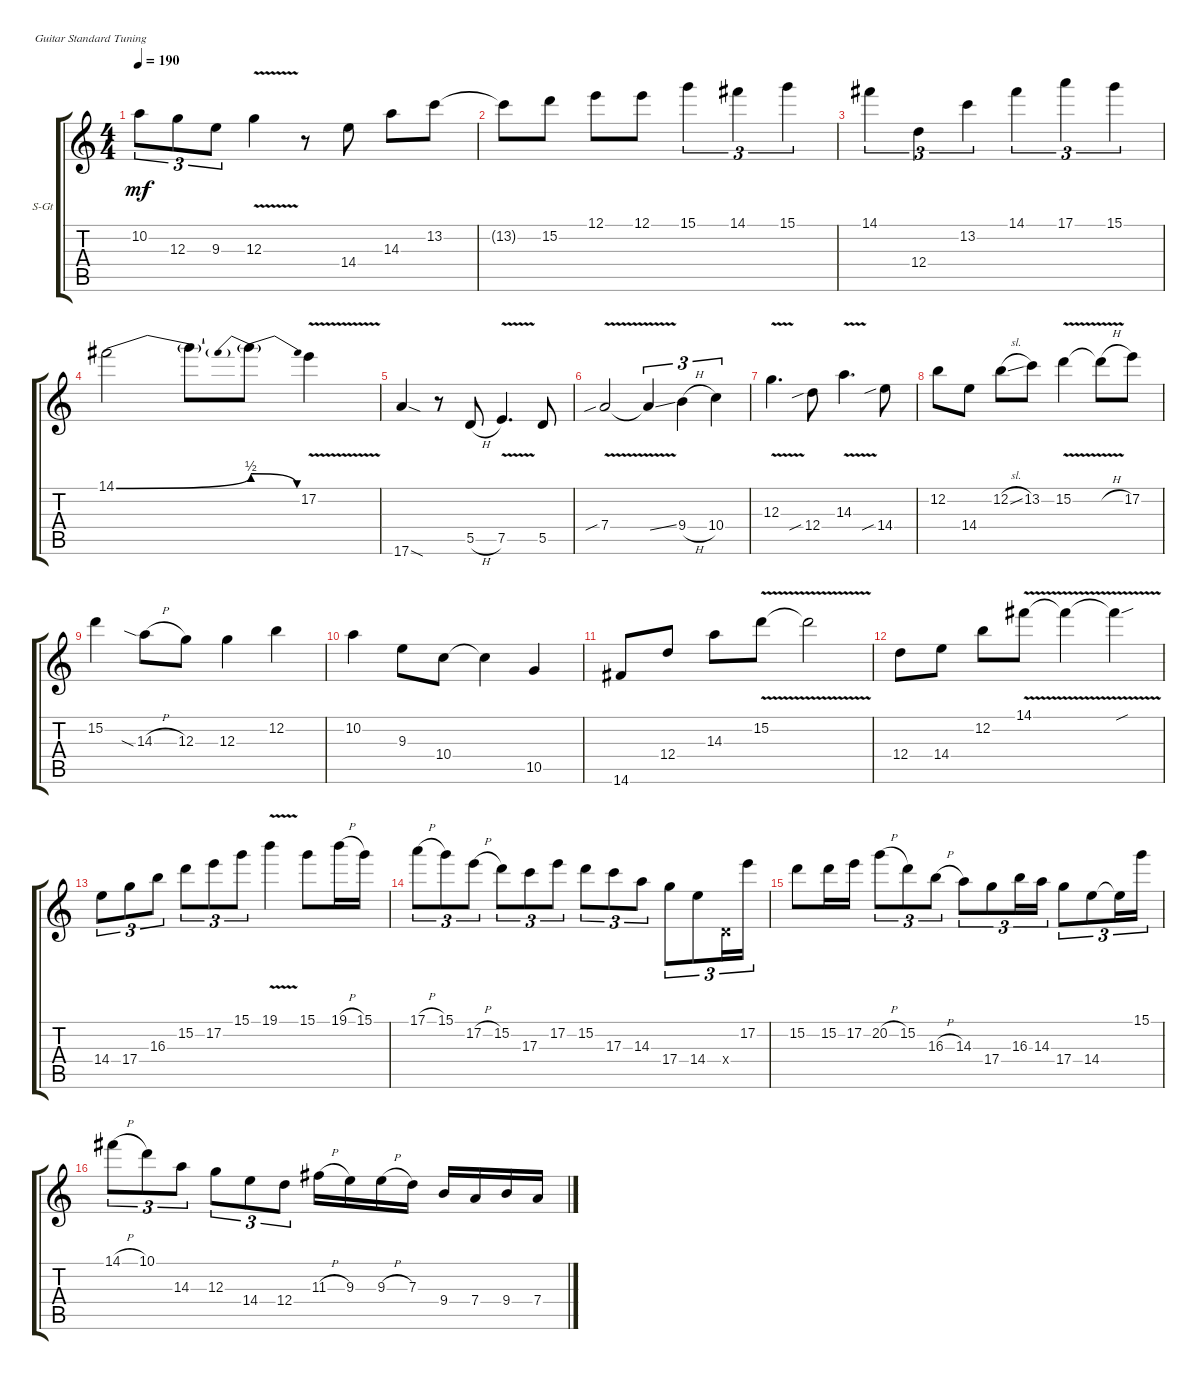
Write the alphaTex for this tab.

\defaultSystemsLayout 4
\bracketExtendMode groupsimilarinstruments
\firstSystemTrackNameOrientation horizontal
\otherSystemsTrackNameOrientation horizontal
\track ("Steel Guitar" "S-Gt") {instrument acousticguitarsteel}
\staff {score tabs}
\tuning (E4 B3 G3 D3 A2 E2)
\ts (4 4)
\tempo 190
\clef g2
\ks c
10.2.8{tu (3 2) dy mf} 12.3.8{tu (3 2)} 9.3.8{tu (3 2)} 12.3{v}.4 r.8 14.4.8 14.3.8 13.2.8 |
13.2{t}.8 15.2.8 12.1.8 12.1.8 15.1.4{tu (3 2)} 14.1.4{tu (3 2)} 15.1.4{tu (3 2)} |
14.1.4{tu (3 2)} 12.4.4{tu (3 2)} 13.2.4{tu (3 2)} 14.1.4{tu (3 2)} 17.1.4{tu (3 2)} 15.1.4{tu (3 2)} |
14.1{be (bend 0 0 15.6 2)}.2 14.1{t}.8 14.1{be (prebendrelease 0 2 15 0) t}.8 17.2{v}.4 |
17.6{sod}.4 r.8 5.5{h}.8 7.5{v}.4{d} 5.5.8 |
7.4{v sib}.2 7.4{v ss t}.4{tu (3 2)} 9.4{h}.4{tu (3 2)} 10.4.4{tu (3 2)} |
12.3{v}.4{d} 12.4{sib}.8 14.3{v}.4{d} 14.4{sib}.8 |
12.2.8 14.4.8 12.2{sl}.8 13.2.8 15.2{v}.4 15.2{v h t}.8 17.2.8 |
15.2.4 14.3{sia h}.8 12.3.8 12.3.4 12.2.4 |
10.2.4 9.3.8 10.4.8 10.4{t}.4 10.5.4 |
14.6.8 12.4.8 14.3.8 15.2{v}.8 15.2{v t}.2 |
12.4.8 14.4.8 12.2.8 14.1{v}.8 14.1{v t}.4 14.1{v sou t}.4 |
14.4.8{tu (3 2)} 17.4.8{tu (3 2)} 16.3.8{tu (3 2)} 15.2.8{tu (3 2)} 17.2.8{tu (3 2)} 15.1.8{tu (3 2)} 19.1{v}.4 15.1.8 19.1{h}.16 15.1.16 |
17.1{h}.8{tu (3 2)} 15.1.8{tu (3 2)} 17.2{h}.8{tu (3 2)} 15.2.8{tu (3 2)} 17.3.8{tu (3 2)} 17.2.8{tu (3 2)} 15.2.8{tu (3 2)} 17.3.8{tu (3 2)} 14.3.8{tu (3 2)} 17.4.8{tu (3 2)} 14.4.8{tu (3 2)} 0.4{x}.16{tu (3 2)} 17.2.16{tu (3 2)} |
15.2.8 15.2.16 17.2.16 20.2{h}.8{tu (3 2)} 15.2.8{tu (3 2)} 16.3{h}.8{tu (3 2)} 14.3.8{tu (3 2)} 17.4.8{tu (3 2)} 16.3.16{tu (3 2)} 14.3.16{tu (3 2)} 17.4.8{tu (3 2)} 14.4.8{tu (3 2)} 14.4{t}.16{tu (3 2)} 15.1.16{tu (3 2)} |
14.1{h}.8{tu (3 2)} 10.1.8{tu (3 2)} 14.3.8{tu (3 2)} 12.3.8{tu (3 2)} 14.4.8{tu (3 2)} 12.4.8{tu (3 2)} 11.3{h}.16 9.3.16 9.3{h}.16 7.3.16 9.4.16 7.4.16 9.4.16 7.4.16
